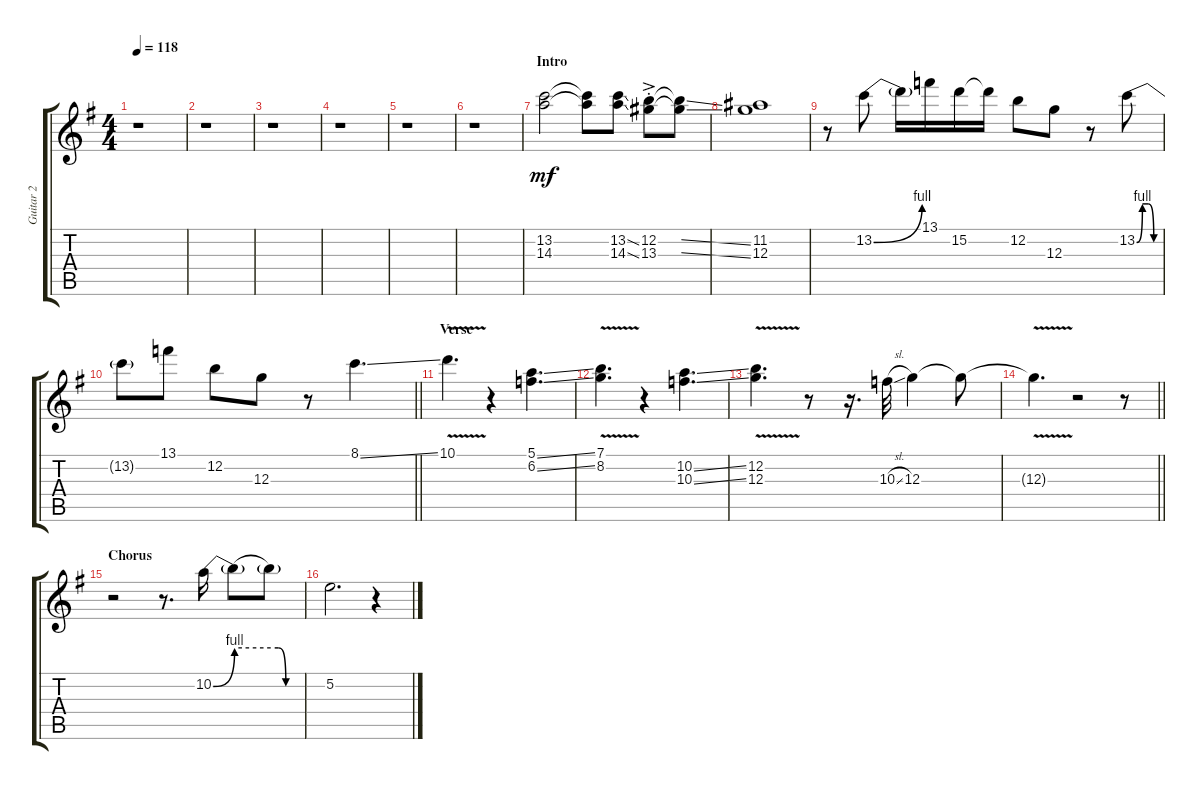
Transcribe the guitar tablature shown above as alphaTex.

\track ("Guitar 2" "Guitar 2") {instrument overdrivenguitar}
\staff {score tabs}
\tuning (E4 B3 G3 D3 A2 E2) {hide}
\ts (4 4)
\tempo 118
\clef g2
\ks g
r.1{dy mf instrument overdrivenguitar} |
r.1 |
r.1 |
r.1 |
r.1 |
r.1 |
\section ("" "Intro")
(13.2 14.3).2 (13.2{t} 14.3{t}).8 (13.2{ss} 14.3{ss}).8 (12.2{ac st} 13.3{ac st}).8 (12.2{ss t} 13.3{ss t}).8 |
(11.2 12.3).1 |
r.8 13.2{be (bend 0 0 60 4)}.8 13.2{t}.16 13.1.16 15.2.16 15.2{t}.16 12.2.8 12.3.8 r.8 13.2{be (custom 0 0 15 4 30 4 45 0 60 0)}.8 |
\barLineRight lightlight
13.2{t}.8 13.1.8 12.2.8 12.3.8 r.8 8.1{ss}.4{d} |
\section ("" "Verse")
10.1{v}.4{d} r.4 (5.1{ss} 6.2{ss}).4{d} |
(7.1{v} 8.2{v}).4{d} r.4 (10.2{ss} 10.3{ss}).4{d} |
(12.2{v} 12.3{v}).4{d} r.8 r.16{d} 10.3{sl}.32 12.3.4 12.3{t}.8 |
\barLineRight lightlight
12.3{v t}.4{d} r.2 r.8 |
\section ("" "Chorus")
r.2 r.8{d} 10.2{be (bend 0 0 60 4)}.16 10.2{be (hold 0 4 60 4) t}.8 10.2{be (custom 0 4 15 4 30 0 60 0) t}.8 |
5.2.2{d} r.4
